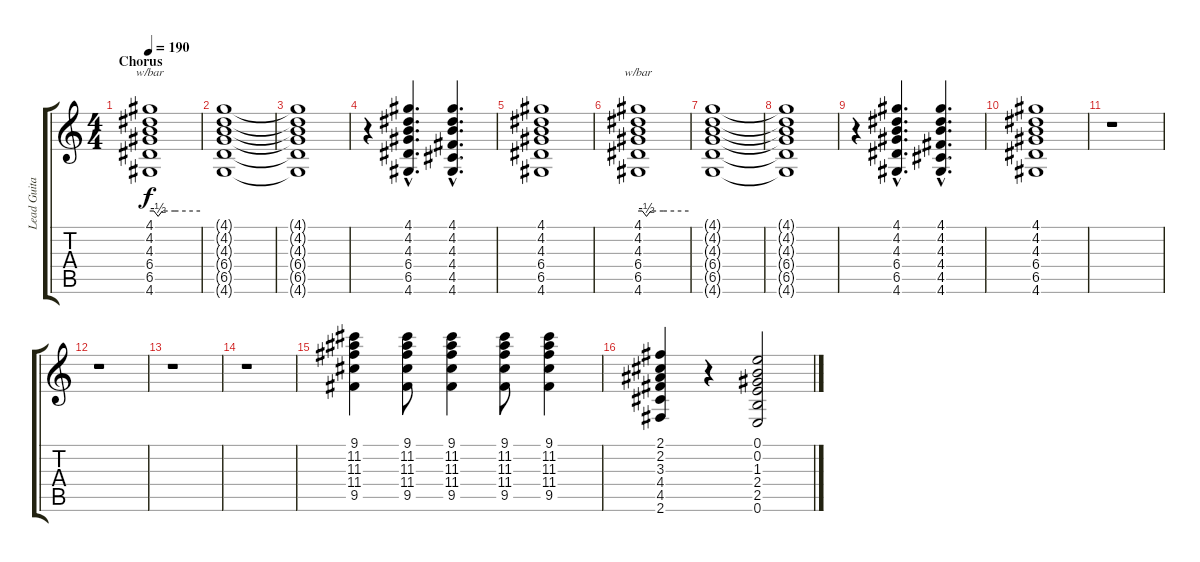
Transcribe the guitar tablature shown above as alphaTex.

\track ("Lead Guitar" "Lead Guita") {instrument distortionguitar}
\staff {score tabs}
\tuning (E4 B3 G3 D3 A2 E2) {hide}
\ts (4 4)
\section ("" "Chorus")
\tempo 190
\clef g2
\ks c
(4.1 4.2 4.3 6.4 6.5 4.6).1{tbe (custom default 0 0 5 0 10 -2 15 0 30 0 60 0) dy f} |
(4.1{t} 4.2{t} 4.3{t} 6.4{t} 6.5{t} 4.6{t}).1 |
(4.1{t} 4.2{t} 4.3{t} 6.4{t} 6.5{t} 4.6{t}).1 |
r.4 (4.1{hac} 4.2{hac} 4.3 6.4{hac} 6.5{hac} 4.6{hac}).4{d} (4.1{hac} 4.2{hac} 4.3{hac} 4.4{hac} 4.5{hac} 4.6{hac}).4{d} |
(4.1 4.2 4.3 6.4 6.5 4.6).1 |
(4.1 4.2 4.3 6.4 6.5 4.6).1{tbe (custom default 0 0 5 0 10 -2 15 0 30 0 60 0)} |
(4.1{t} 4.2{t} 4.3{t} 6.4{t} 6.5{t} 4.6{t}).1 |
(4.1{t} 4.2{t} 4.3{t} 6.4{t} 6.5{t} 4.6{t}).1 |
r.4 (4.1{hac} 4.2{hac} 4.3 6.4{hac} 6.5{hac} 4.6{hac}).4{d} (4.1{hac} 4.2{hac} 4.3{hac} 4.4{hac} 4.5{hac} 4.6{hac}).4{d} |
(4.1 4.2 4.3 6.4 6.5 4.6).1 |
r.1 |
r.1 |
r.1 |
r.1 |
(9.1 11.2 11.3 11.4 9.5).4 (9.1 11.2 11.3 11.4 9.5).8 (9.1 11.2 11.3 11.4 9.5).4 (9.1 11.2 11.3 11.4 9.5).8 (9.1 11.2 11.3 11.4 9.5).4 |
(2.1 2.2 3.3 4.4 4.5 2.6).4 r.4 (0.1 0.2 1.3 2.4 2.5 0.6).2
